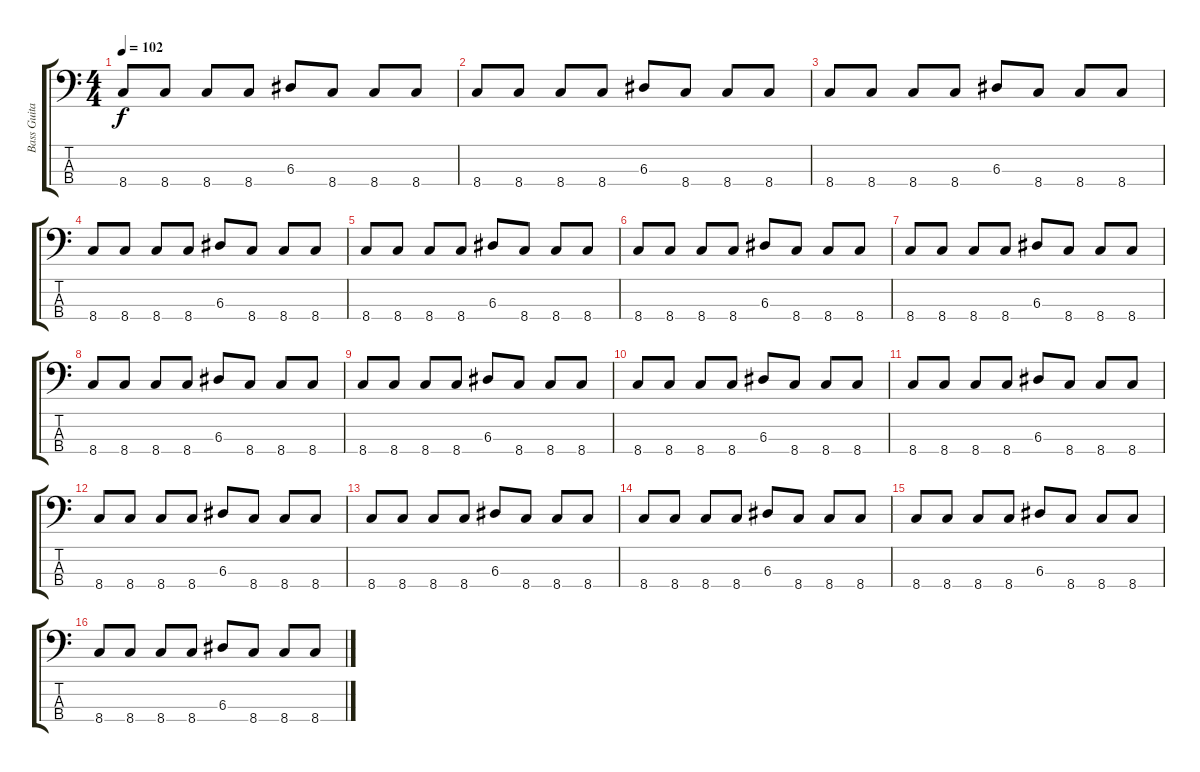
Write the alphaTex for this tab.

\track ("Bass Guitar" "Bass Guita") {instrument electricbassfinger}
\staff {score tabs}
\tuning (G2 D2 A1 E1) {hide}
\ts (4 4)
\tempo 102
\clef f4
\ks c
8.4.8{dy f} 8.4.8 8.4.8 8.4.8 6.3.8 8.4.8 8.4.8 8.4.8 |
8.4.8 8.4.8 8.4.8 8.4.8 6.3.8 8.4.8 8.4.8 8.4.8 |
8.4.8 8.4.8 8.4.8 8.4.8 6.3.8 8.4.8 8.4.8 8.4.8 |
8.4.8 8.4.8 8.4.8 8.4.8 6.3.8 8.4.8 8.4.8 8.4.8 |
8.4.8 8.4.8 8.4.8 8.4.8 6.3.8 8.4.8 8.4.8 8.4.8 |
8.4.8 8.4.8 8.4.8 8.4.8 6.3.8 8.4.8 8.4.8 8.4.8 |
8.4.8 8.4.8 8.4.8 8.4.8 6.3.8 8.4.8 8.4.8 8.4.8 |
8.4.8 8.4.8 8.4.8 8.4.8 6.3.8 8.4.8 8.4.8 8.4.8 |
8.4.8 8.4.8 8.4.8 8.4.8 6.3.8 8.4.8 8.4.8 8.4.8 |
8.4.8 8.4.8 8.4.8 8.4.8 6.3.8 8.4.8 8.4.8 8.4.8 |
8.4.8 8.4.8 8.4.8 8.4.8 6.3.8 8.4.8 8.4.8 8.4.8 |
8.4.8 8.4.8 8.4.8 8.4.8 6.3.8 8.4.8 8.4.8 8.4.8 |
8.4.8 8.4.8 8.4.8 8.4.8 6.3.8 8.4.8 8.4.8 8.4.8 |
8.4.8 8.4.8 8.4.8 8.4.8 6.3.8 8.4.8 8.4.8 8.4.8 |
8.4.8 8.4.8 8.4.8 8.4.8 6.3.8 8.4.8 8.4.8 8.4.8 |
8.4.8 8.4.8 8.4.8 8.4.8 6.3.8 8.4.8 8.4.8 8.4.8
